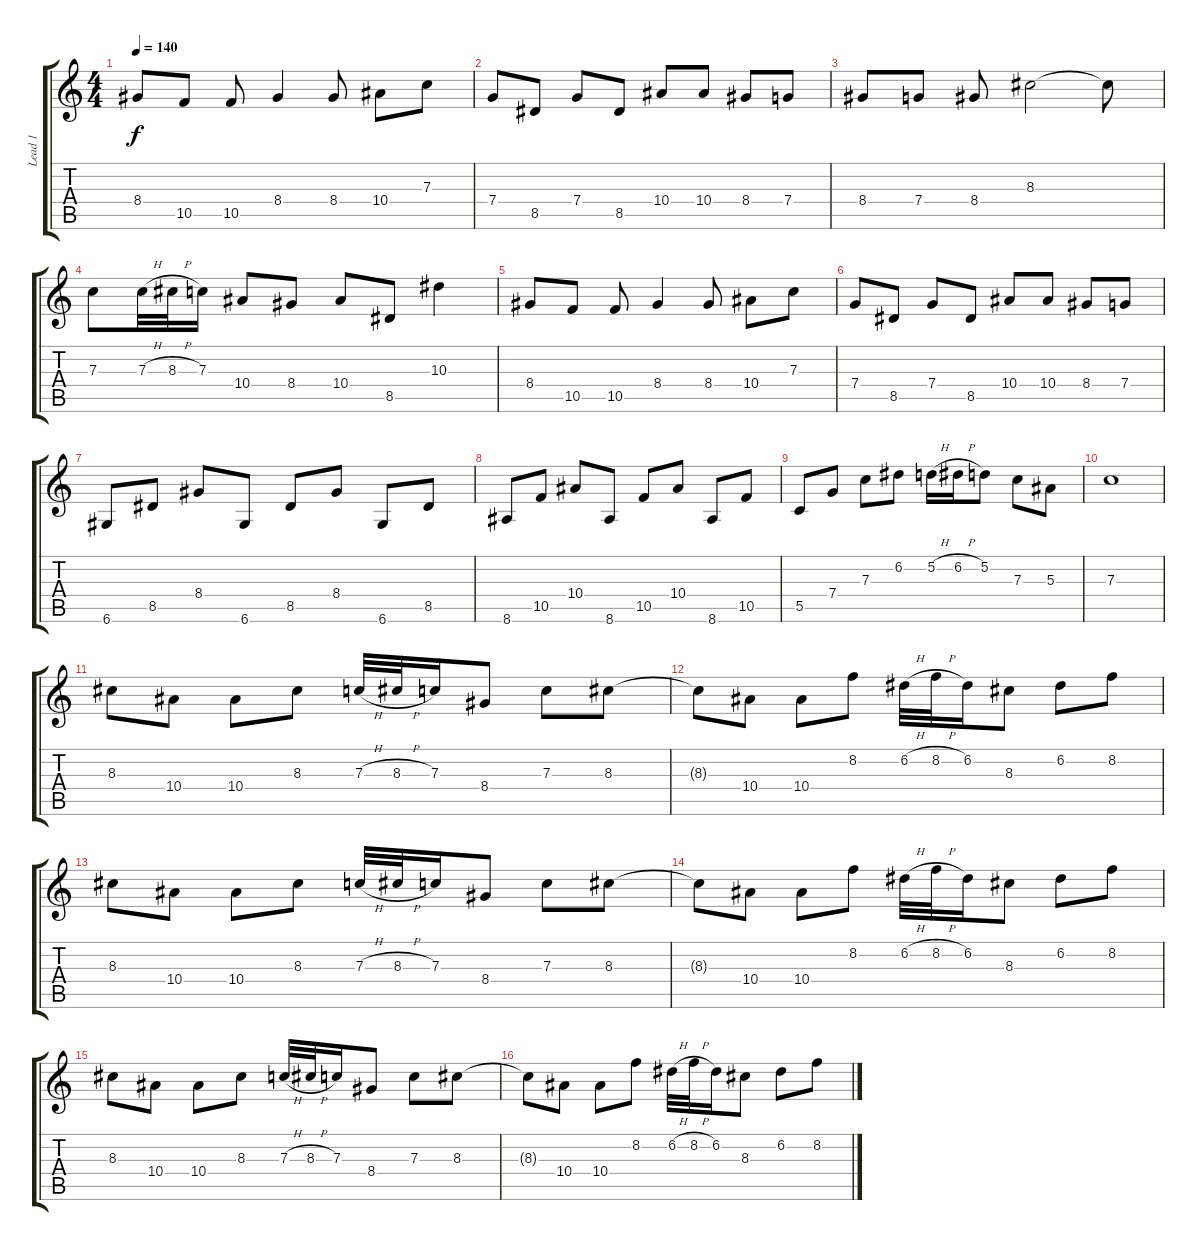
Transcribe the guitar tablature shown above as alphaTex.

\track ("Lead 1" "Lead 1") {instrument acousticguitarsteel}
\staff {score tabs}
\tuning (D4 A3 F3 C3 G2 D2) {hide}
\ts (4 4)
\tempo 140
\clef g2
\ks c
8.4.8{dy f} 10.5.8 10.5.8 8.4.4 8.4.8 10.4.8 7.3.8 |
7.4.8 8.5.8 7.4.8 8.5.8 10.4.8 10.4.8 8.4.8 7.4.8 |
8.4.8 7.4.8 8.4.8 8.3.2 8.3{t}.8 |
7.3.8 7.3{h}.32 8.3{h}.32 7.3.16 10.4.8 8.4.8 10.4.8 8.5.8 10.3.4 |
8.4.8 10.5.8 10.5.8 8.4.4 8.4.8 10.4.8 7.3.8 |
7.4.8 8.5.8 7.4.8 8.5.8 10.4.8 10.4.8 8.4.8 7.4.8 |
6.6.8 8.5.8 8.4.8 6.6.8 8.5.8 8.4.8 6.6.8 8.5.8 |
8.6.8 10.5.8 10.4.8 8.6.8 10.5.8 10.4.8 8.6.8 10.5.8 |
5.5.8 7.4.8 7.3.8 6.2.8 5.2{h}.16 6.2{h}.16 5.2.8 7.3.8 5.3.8 |
7.3.1 |
8.3.8 10.4.8 10.4.8 8.3.8 7.3{h}.32 8.3{h}.32 7.3.16 8.4.8 7.3.8 8.3.8 |
8.3{t}.8 10.4.8 10.4.8 8.2.8 6.2{h}.32 8.2{h}.32 6.2.16 8.3.8 6.2.8 8.2.8 |
8.3.8 10.4.8 10.4.8 8.3.8 7.3{h}.32 8.3{h}.32 7.3.16 8.4.8 7.3.8 8.3.8 |
8.3{t}.8 10.4.8 10.4.8 8.2.8 6.2{h}.32 8.2{h}.32 6.2.16 8.3.8 6.2.8 8.2.8 |
8.3.8 10.4.8 10.4.8 8.3.8 7.3{h}.32 8.3{h}.32 7.3.16 8.4.8 7.3.8 8.3.8 |
8.3{t}.8 10.4.8 10.4.8 8.2.8 6.2{h}.32 8.2{h}.32 6.2.16 8.3.8 6.2.8 8.2.8
